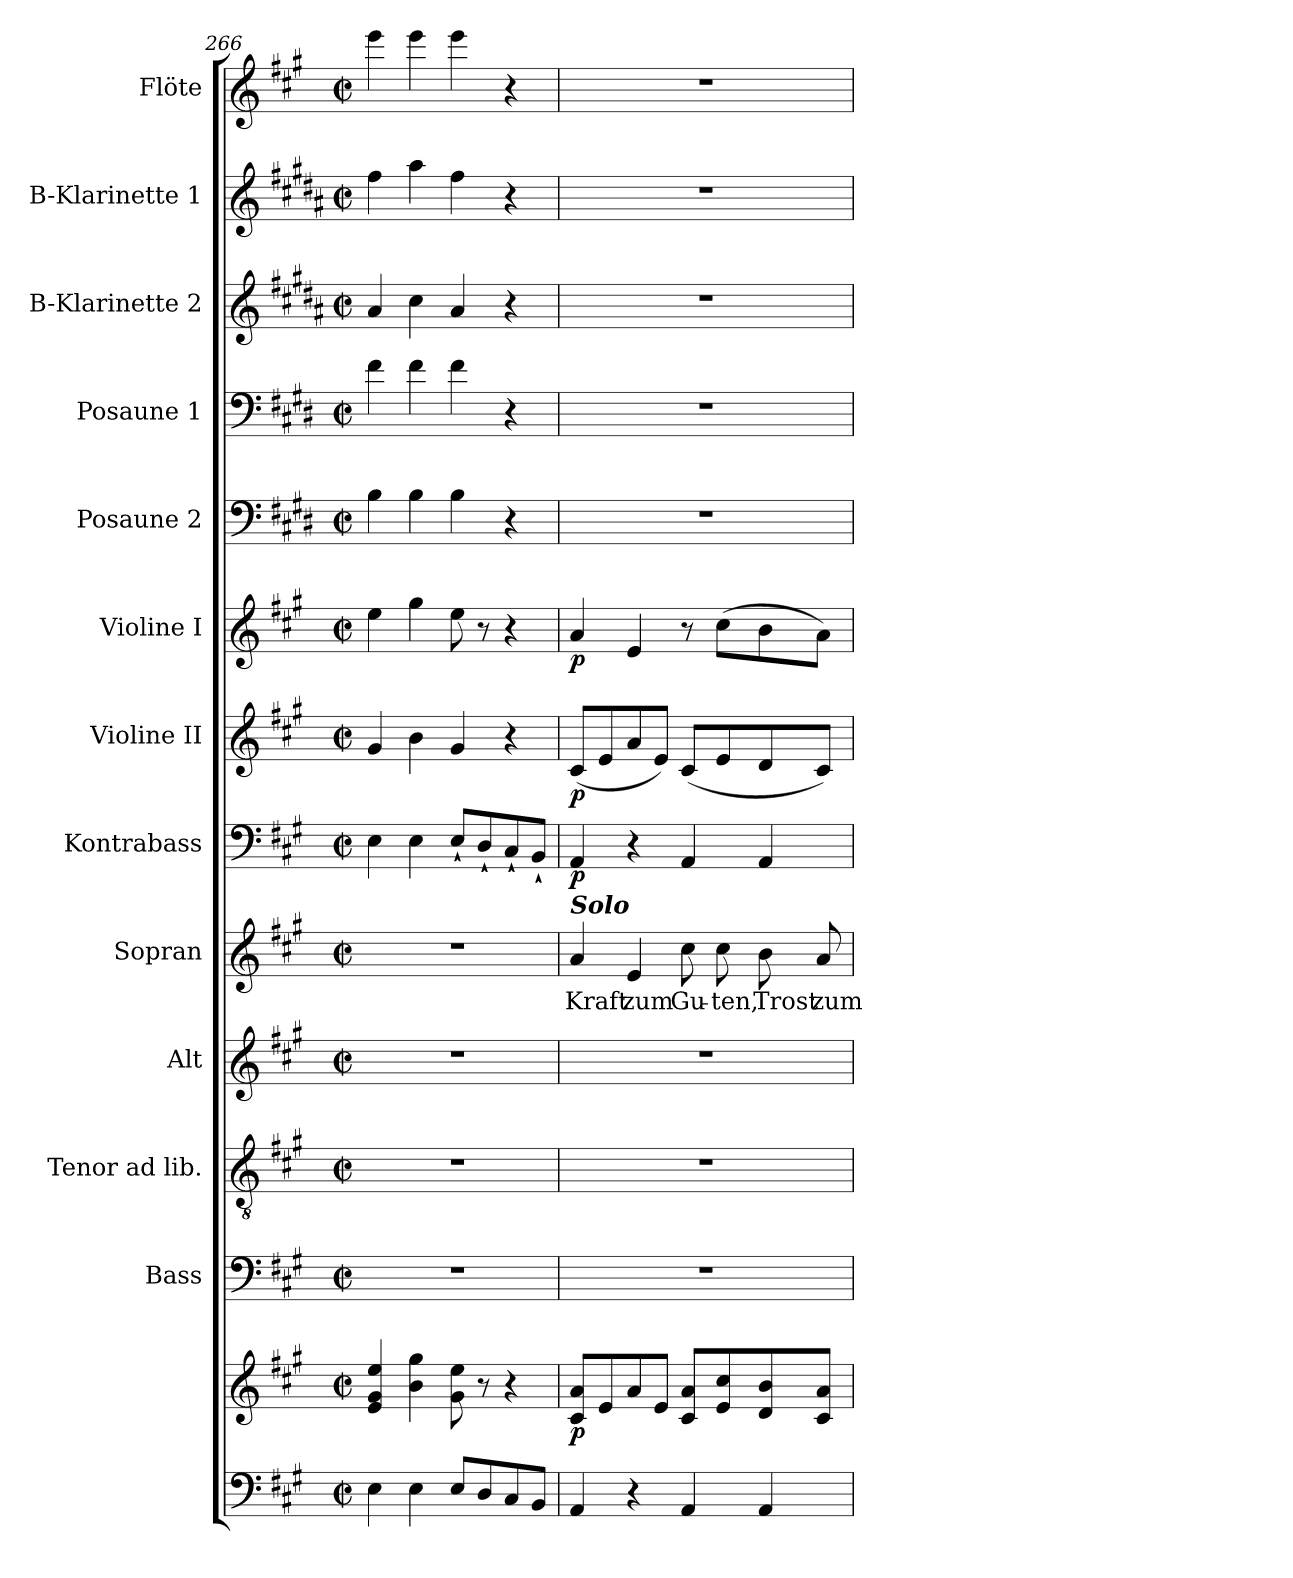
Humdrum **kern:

**kern	**kern	**dynam	**kern	**kern	**kern	**kern	**text	**kern	**dynam	**kern	**dynam	**kern	**dynam	**kern	**kern	**kern	**kern	**kern
*part13	*part13	*part13	*part12	*part11	*part10	*part9	*part9	*part8	*part8	*part7	*part7	*part6	*part6	*part5	*part4	*part3	*part2	*part1
*staff14	*staff13	*staff13/14	*staff12	*staff11	*staff10	*staff9	*staff9	*staff8	*staff8	*staff7	*staff7	*staff6	*staff6	*staff5	*staff4	*staff3	*staff2	*staff1
*	*	*	*I"Bass	*I"Tenor ad lib.	*I"Alt	*I"Sopran	*	*I"Kontrabass	*	*I"Violine II	*	*I"Violine I	*	*I"Posaune 2	*I"Posaune 1	*I"B-Klarinette 2	*I"B-Klarinette 1	*I"Flöte
*	*	*	*I'B.	*I'T.	*I'A.	*I'S.	*	*I'Kb.	*	*I'Vl. II	*	*I'Vl. I	*	*I'Pos 2	*I'Pos. 1	*I'B Kl. 2	*I'B Kl. 1	*I'Fl.
*clefF4	*clefG2	*	*clefF4	*clefGv2	*clefG2	*clefG2	*	*clefF4	*	*clefG2	*	*clefG2	*	*clefF4	*clefF4	*clefG2	*clefG2	*clefG2
*	*	*	*	*	*	*	*	*ITrd7c12	*	*	*	*	*	*ITrd4c7	*ITrd4c7	*ITrd1c2	*ITrd1c2	*
*k[f#c#g#]	*k[f#c#g#]	*	*k[f#c#g#]	*k[f#c#g#]	*k[f#c#g#]	*k[f#c#g#]	*	*k[f#c#g#]	*	*k[f#c#g#]	*	*k[f#c#g#]	*	*k[f#c#g#]	*k[f#c#g#]	*k[f#c#g#]	*k[f#c#g#]	*k[f#c#g#]
*A:	*A:	*	*A:	*A:	*A:	*A:	*	*A:	*	*A:	*	*A:	*	*A:	*A:	*A:	*A:	*A:
*M2/2	*M2/2	*	*M2/2	*M2/2	*M2/2	*M2/2	*	*M2/2	*	*M2/2	*	*M2/2	*	*M2/2	*M2/2	*M2/2	*M2/2	*M2/2
*met(c|)	*met(c|)	*	*met(c|)	*met(c|)	*met(c|)	*met(c|)	*	*met(c|)	*	*met(c|)	*	*met(c|)	*	*met(c|)	*met(c|)	*met(c|)	*met(c|)	*met(c|)
=266	=266	=266	=266	=266	=266	=266	=266	=266	=266	=266	=266	=266	=266	=266	=266	=266	=266	=266
4E\	4e/ 4g#/ 4ee/	.	1r	1r	1r	1r	.	4EE\	.	4g#/	.	4ee\	.	4E\	4B\	4g#/	4ee\	4eee\
4E\	4b\ 4gg#\	.	.	.	.	.	.	4EE\	.	4b\	.	4gg#\	.	4E\	4B\	4b\	4gg#\	4eee\
8E/L	8g#\ 8ee\	.	.	.	.	.	.	8EE`</L	.	4g#/	.	8ee\	.	4E\	4B\	4g#/	4ee\	4eee\
8D/	8r	.	.	.	.	.	.	8DD`</	.	.	.	8r	.	.	.	.	.	.
8C#/	4r	.	.	.	.	.	.	8CC#`</	.	4r	.	4r	.	4r	4r	4r	4r	4r
8BB/J	.	.	.	.	.	.	.	8BBB`</J	.	.	.	.	.	.	.	.	.	.
!!LO:PB:g=z
=267	=267	=267	=267	=267	=267	=267	=267	=267	=267	=267	=267	=267	=267	=267	=267	=267	=267	=267
!	!	!	!	!	!	!LO:TX:a:Bi:t=Solo	!	!	!	!	!	!	!	!	!	!	!	!
!	!	!LO:DY:b	!	!	!	!	!LO:LY:b	!	!LO:DY:b	!	!LO:DY:b	!	!LO:DY:b	!	!	!	!	!
4AA/	8c#/ 8a/L	p	1r	1r	1r	4a/	Kraft	4AAA/	p	(<8c#/L	p	4a/	p	1r	1r	1r	1r	1r
.	8e/	.	.	.	.	.	.	.	.	8e/	.	.	.	.	.	.	.	.
!	!	!	!	!	!	!	!LO:LY:b	!	!	!	!	!	!	!	!	!	!	!
4r	8a/	.	.	.	.	4e/	zum	4r	.	8a/	.	4e/	.	.	.	.	.	.
.	8e/J	.	.	.	.	.	.	.	.	8e/J)	.	.	.	.	.	.	.	.
!	!	!	!	!	!	!	!LO:LY:b	!	!	!	!	!	!	!	!	!	!	!
4AA/	8c#/ 8a/L	.	.	.	.	8cc#\	Gu-	4AAA/	.	(<8c#/L	.	8r	.	.	.	.	.	.
!	!	!	!	!	!	!	!LO:LY:b	!	!	!	!	!	!	!	!	!	!	!
.	8e/ 8cc#/	.	.	.	.	8cc#\	-ten,	.	.	8e/	.	(>8cc#\L	.	.	.	.	.	.
!	!	!	!	!	!	!	!LO:LY:b	!	!	!	!	!	!	!	!	!	!	!
4AA/	8d/ 8b/	.	.	.	.	8b\	Trost	4AAA/	.	8d/	.	8b\	.	.	.	.	.	.
!	!	!	!	!	!	!	!LO:LY:b	!	!	!	!	!	!	!	!	!	!	!
.	8c#/ 8a/J	.	.	.	.	8a/	zum	.	.	8c#/J)	.	8a\J)	.	.	.	.	.	.
=	=	=	=	=	=	=	=	=	=	=	=	=	=	=	=	=	=	=
*-	*-	*-	*-	*-	*-	*-	*-	*-	*-	*-	*-	*-	*-	*-	*-	*-	*-	*-
